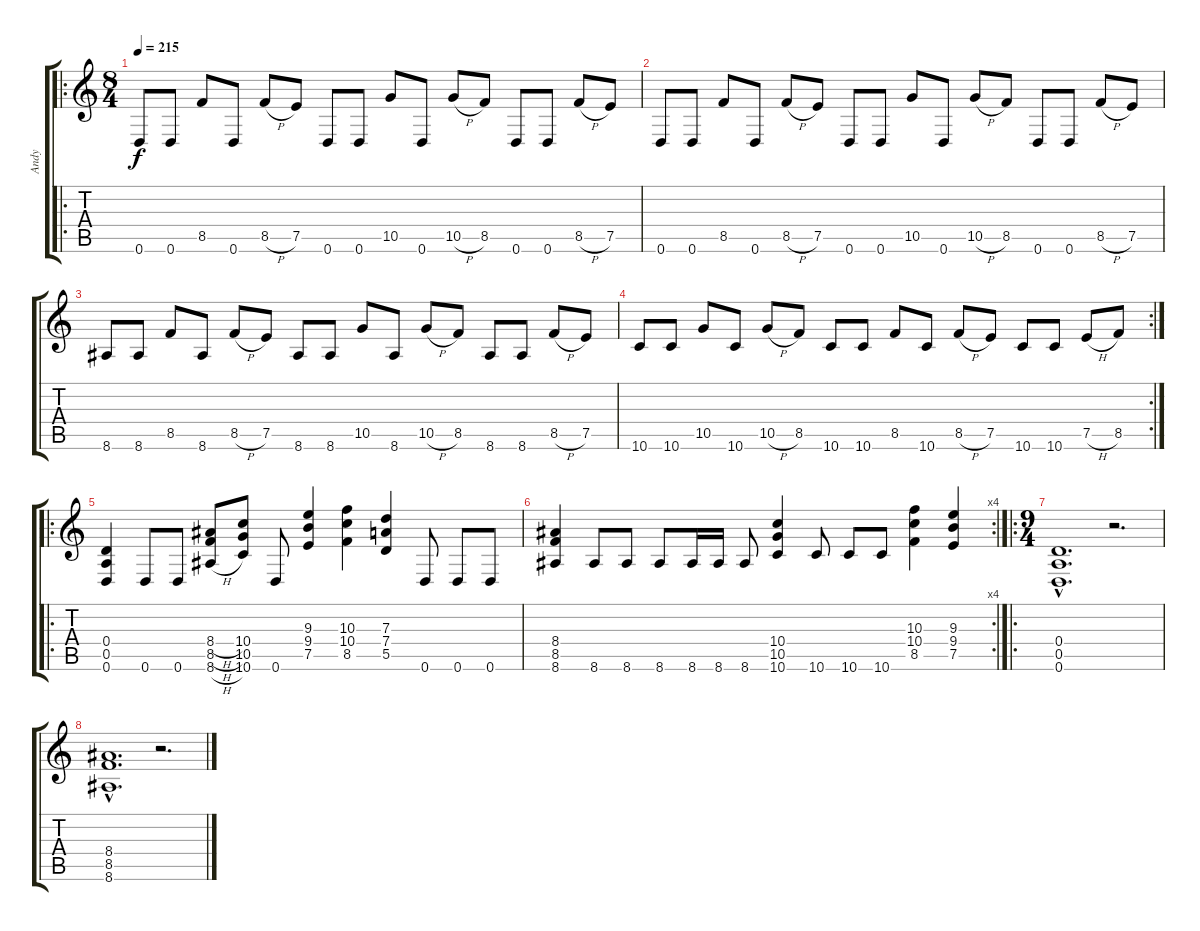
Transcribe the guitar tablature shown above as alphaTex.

\track ("Andy" "Andy") {instrument distortionguitar}
\staff {score tabs}
\tuning (E4 B3 G3 D3 A2 D2) {hide}
\ro
\ts (8 4)
\tempo 215
\clef g2
\ks c
0.6.8{dy f} 0.6.8 8.5.8 0.6.8 8.5{h}.8 7.5.8 0.6.8 0.6.8 10.5.8 0.6.8 10.5{h}.8 8.5.8 0.6.8 0.6.8 8.5{h}.8 7.5.8 |
0.6.8 0.6.8 8.5.8 0.6.8 8.5{h}.8 7.5.8 0.6.8 0.6.8 10.5.8 0.6.8 10.5{h}.8 8.5.8 0.6.8 0.6.8 8.5{h}.8 7.5.8 |
8.6.8 8.6.8 8.5.8 8.6.8 8.5{h}.8 7.5.8 8.6.8 8.6.8 10.5.8 8.6.8 10.5{h}.8 8.5.8 8.6.8 8.6.8 8.5{h}.8 7.5.8 |
\rc 2
10.6.8 10.6.8 10.5.8 10.6.8 10.5{h}.8 8.5.8 10.6.8 10.6.8 8.5.8 10.6.8 8.5{h}.8 7.5.8 10.6.8 10.6.8 7.5{h}.8 8.5.8 |
\ro
(0.4 0.5 0.6).4 0.6.8 0.6.8 (8.4{h} 8.5{h} 8.6{h}).8 (10.4 10.5 10.6).8 0.6.8 (9.3 9.4 7.5).4 (10.3 10.4 8.5).4 (7.3 7.4 5.5).4 0.6.8 0.6.8 0.6.8 |
\rc 4
(8.4 8.5 8.6).4 8.6.8 8.6.8 8.6.8 8.6.16 8.6.16 8.6.8 (10.4 10.5 10.6).4 10.6.8 10.6.8 10.6.8 (10.3 10.4 8.5).4 (9.3 9.4 7.5).4 |
\ro
\ts (9 4)
(0.4{hac} 0.5{hac} 0.6{hac}).1{d} r.2{d} |
(8.4{hac} 8.5{hac} 8.6{hac}).1{d} r.2{d}
